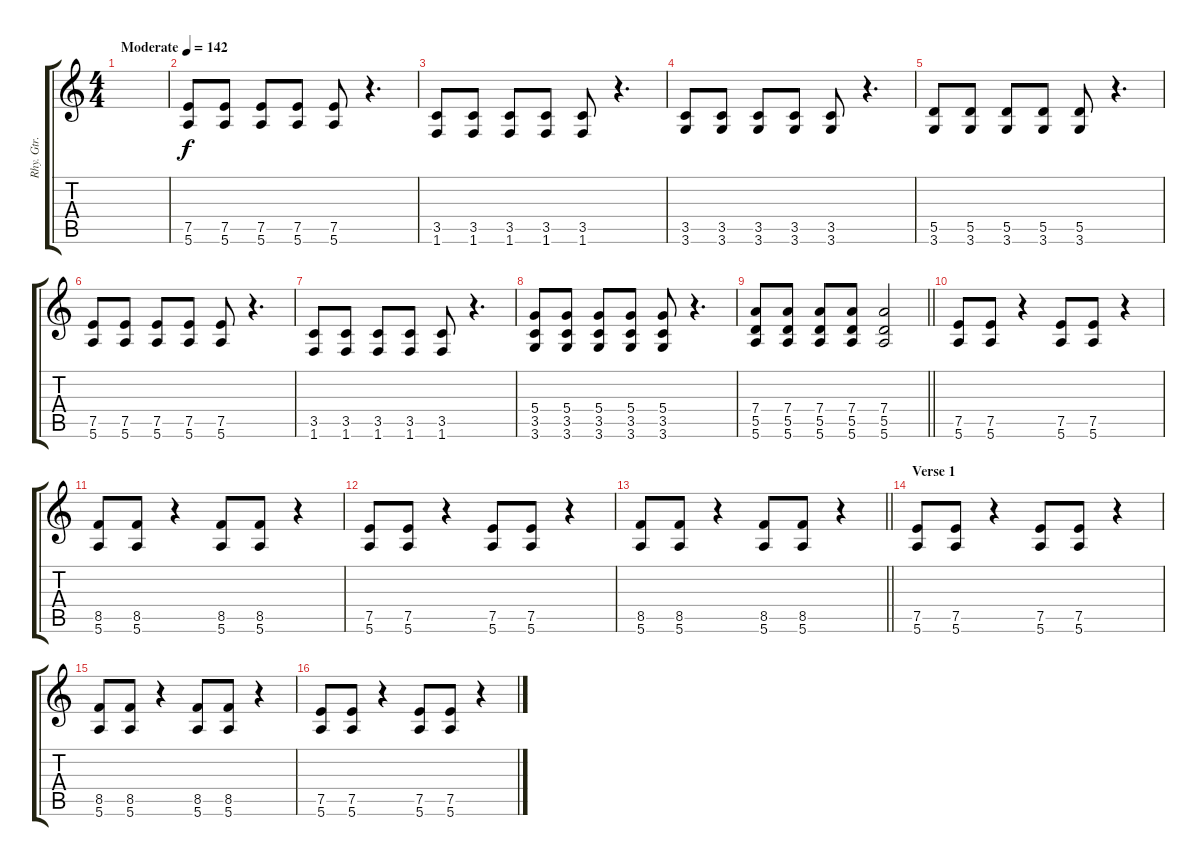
\track ("Rhy. Gtr. 1" "Rhy. Gtr. ") {instrument distortionguitar}
\staff {score tabs}
\tuning (E4 B3 G3 D3 A2 E2) {hide}
\ts (4 4)
\tempo (142 "Moderate")
\clef g2
\ks c
|
(7.5 5.6).8 (7.5 5.6).8 (7.5 5.6).8 (7.5 5.6).8 (7.5 5.6).8 r.4{d} |
(3.5 1.6).8 (3.5 1.6).8 (3.5 1.6).8 (3.5 1.6).8 (3.5 1.6).8 r.4{d} |
(3.5 3.6).8 (3.5 3.6).8 (3.5 3.6).8 (3.5 3.6).8 (3.5 3.6).8 r.4{d} |
(5.5 3.6).8 (5.5 3.6).8 (5.5 3.6).8 (5.5 3.6).8 (5.5 3.6).8 r.4{d} |
(7.5 5.6).8 (7.5 5.6).8 (7.5 5.6).8 (7.5 5.6).8 (7.5 5.6).8 r.4{d} |
(3.5 1.6).8 (3.5 1.6).8 (3.5 1.6).8 (3.5 1.6).8 (3.5 1.6).8 r.4{d} |
(5.4 3.5 3.6).8 (5.4 3.5 3.6).8 (5.4 3.5 3.6).8 (5.4 3.5 3.6).8 (5.4 3.5 3.6).8 r.4{d} |
\barLineRight lightlight
(7.4 5.5 5.6).8 (7.4 5.5 5.6).8 (7.4 5.5 5.6).8 (7.4 5.5 5.6).8 (7.4 5.5 5.6).2 |
\section ("" "")
(7.5 5.6).8{volume 6} (7.5 5.6).8 r.4 (7.5 5.6).8 (7.5 5.6).8 r.4 |
(8.5 5.6).8 (8.5 5.6).8 r.4 (8.5 5.6).8 (8.5 5.6).8 r.4 |
(7.5 5.6).8 (7.5 5.6).8 r.4 (7.5 5.6).8 (7.5 5.6).8 r.4 |
\barLineRight lightlight
(8.5 5.6).8 (8.5 5.6).8 r.4 (8.5 5.6).8 (8.5 5.6).8 r.4 |
\section ("" "Verse 1")
(7.5 5.6).8 (7.5 5.6).8 r.4 (7.5 5.6).8 (7.5 5.6).8 r.4 |
(8.5 5.6).8 (8.5 5.6).8 r.4 (8.5 5.6).8 (8.5 5.6).8 r.4 |
(7.5 5.6).8 (7.5 5.6).8 r.4 (7.5 5.6).8 (7.5 5.6).8 r.4
